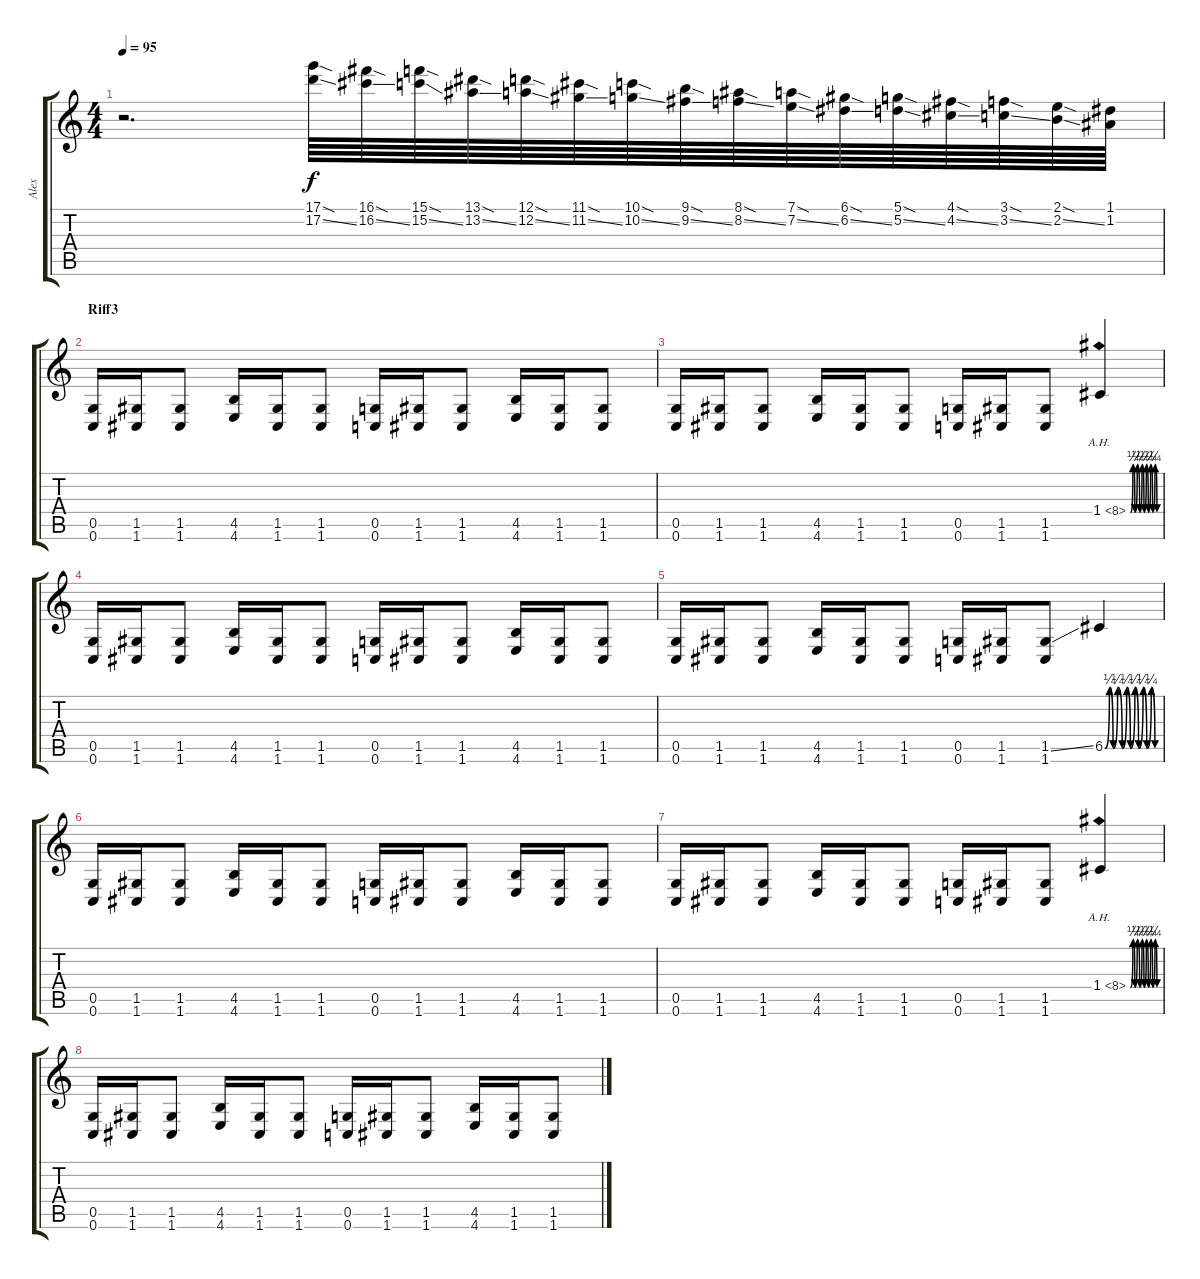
\track ("Alex" "Alex") {instrument distortionguitar}
\staff {score tabs}
\tuning (D4 A3 F3 C3 G2 C2) {hide}
\ts (4 4)
\tempo 95
\clef g2
\ks c
r.2{d dy f} (17.1{sod} 17.2{ss}).64 (16.1{sod} 16.2{ss}).64 (15.1{sod} 15.2{ss}).64 (13.1{sod} 13.2{ss}).64 (12.1{sod} 12.2{ss}).64 (11.1{sod} 11.2{ss}).64 (10.1{sod} 10.2{ss}).64 (9.1{sod} 9.2{ss}).64 (8.1{sod} 8.2{ss}).64 (7.1{sod} 7.2{ss}).64 (6.1{sod} 6.2{ss}).64 (5.1{sod} 5.2{ss}).64 (4.1{sod} 4.2{ss}).64 (3.1{sod} 3.2{ss}).64 (2.1{sod} 2.2{ss}).64 (1.1 1.2).64 |
\section ("" "Riff3")
(0.5 0.6).16 (1.5 1.6).16 (1.5 1.6).8 (4.5 4.6).16 (1.5 1.6).16 (1.5 1.6).8 (0.5 0.6).16 (1.5 1.6).16 (1.5 1.6).8 (4.5 4.6).16 (1.5 1.6).16 (1.5 1.6).8 |
(0.5 0.6).16 (1.5 1.6).16 (1.5 1.6).8 (4.5 4.6).16 (1.5 1.6).16 (1.5 1.6).8 (0.5 0.6).16 (1.5 1.6).16 (1.5 1.6).8 1.4{be (custom 0 0 5 1 9 0 14 1 19 0 24 1 28 0 33 1 37 0 42 1 46 0 51 1 55 0 60 0) ah 7}.4 |
(0.5 0.6).16 (1.5 1.6).16 (1.5 1.6).8 (4.5 4.6).16 (1.5 1.6).16 (1.5 1.6).8 (0.5 0.6).16 (1.5 1.6).16 (1.5 1.6).8 (4.5 4.6).16 (1.5 1.6).16 (1.5 1.6).8 |
(0.5 0.6).16 (1.5 1.6).16 (1.5 1.6).8 (4.5 4.6).16 (1.5 1.6).16 (1.5 1.6).8 (0.5 0.6).16 (1.5 1.6).16 (1.5{ss} 1.6).8 6.5{be (custom 0 0 5 1 9 0 14 1 19 0 24 1 28 0 33 1 37 0 42 1 46 0 51 1 55 0 60 0)}.4 |
(0.5 0.6).16 (1.5 1.6).16 (1.5 1.6).8 (4.5 4.6).16 (1.5 1.6).16 (1.5 1.6).8 (0.5 0.6).16 (1.5 1.6).16 (1.5 1.6).8 (4.5 4.6).16 (1.5 1.6).16 (1.5 1.6).8 |
(0.5 0.6).16 (1.5 1.6).16 (1.5 1.6).8 (4.5 4.6).16 (1.5 1.6).16 (1.5 1.6).8 (0.5 0.6).16 (1.5 1.6).16 (1.5 1.6).8 1.4{be (custom 0 0 5 1 9 0 14 1 19 0 24 1 28 0 33 1 37 0 42 1 46 0 51 1 55 0 60 0) ah 7}.4 |
(0.5 0.6).16 (1.5 1.6).16 (1.5 1.6).8 (4.5 4.6).16 (1.5 1.6).16 (1.5 1.6).8 (0.5 0.6).16 (1.5 1.6).16 (1.5 1.6).8 (4.5 4.6).16 (1.5 1.6).16 (1.5 1.6).8
